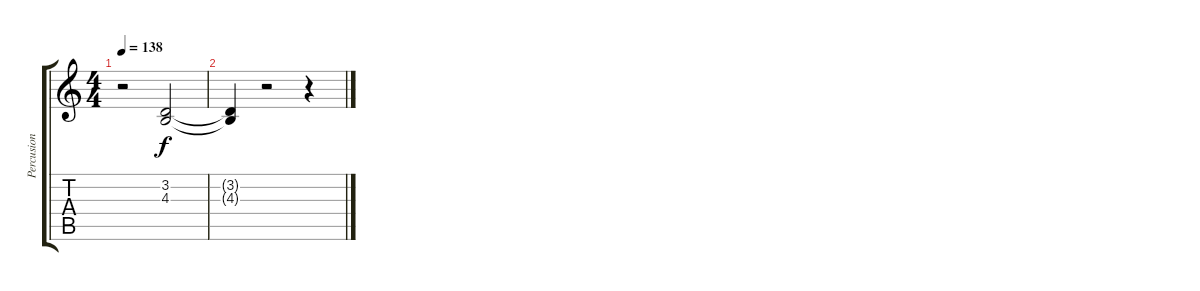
\track ("Percusion" "Percusion") {instrument reversecymbal}
\staff {score tabs}
\tuning (E4 B3 G3 D3 A2 E2) {hide}
\ts (4 4)
\tempo 138
\clef g2
\ks c
r.2{dy f} (3.2 4.3).2 |
(3.2{t} 4.3{t}).4 r.2 r.4
